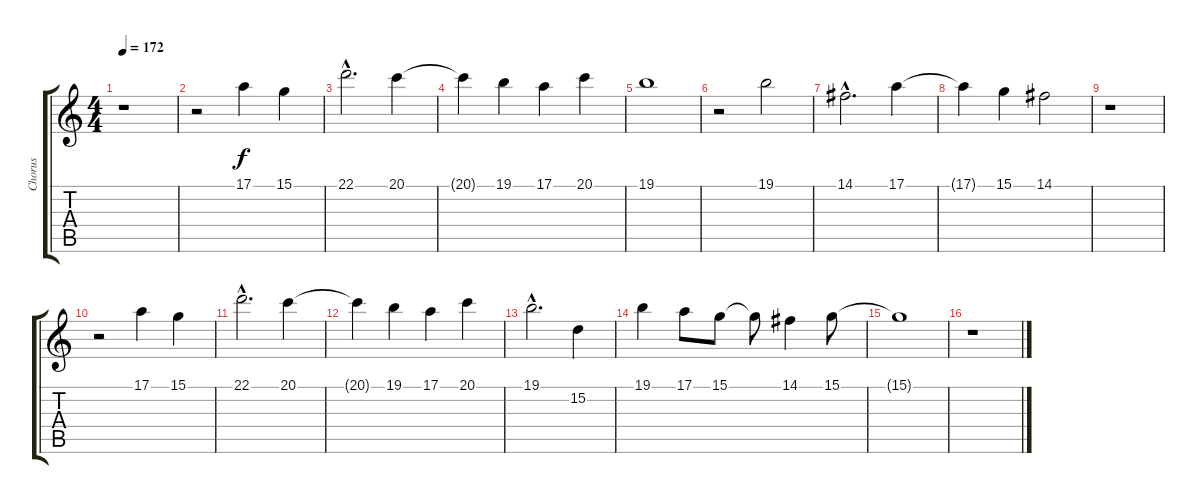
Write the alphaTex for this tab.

\track ("Chorus" "Chorus") {instrument pad4choir}
\staff {score tabs}
\tuning (E4 B3 G3 D3 A2 E2) {hide}
\ts (4 4)
\tempo 172
\clef g2
\ks c
r.1{dy f} |
r.2 17.1.4 15.1.4 |
22.1{hac}.2{d} 20.1.4 |
20.1{t}.4 19.1.4 17.1.4 20.1.4 |
19.1.1 |
r.2 19.1.2 |
14.1{hac}.2{d} 17.1.4 |
17.1{t}.4 15.1.4 14.1.2 |
r.1 |
r.2 17.1.4 15.1.4 |
22.1{hac}.2{d} 20.1.4 |
20.1{t}.4 19.1.4 17.1.4 20.1.4 |
19.1{hac}.2{d} 15.2.4 |
19.1.4 17.1.8 15.1.8 15.1{t}.8 14.1.4 15.1.8 |
15.1{t}.1 |
r.1
